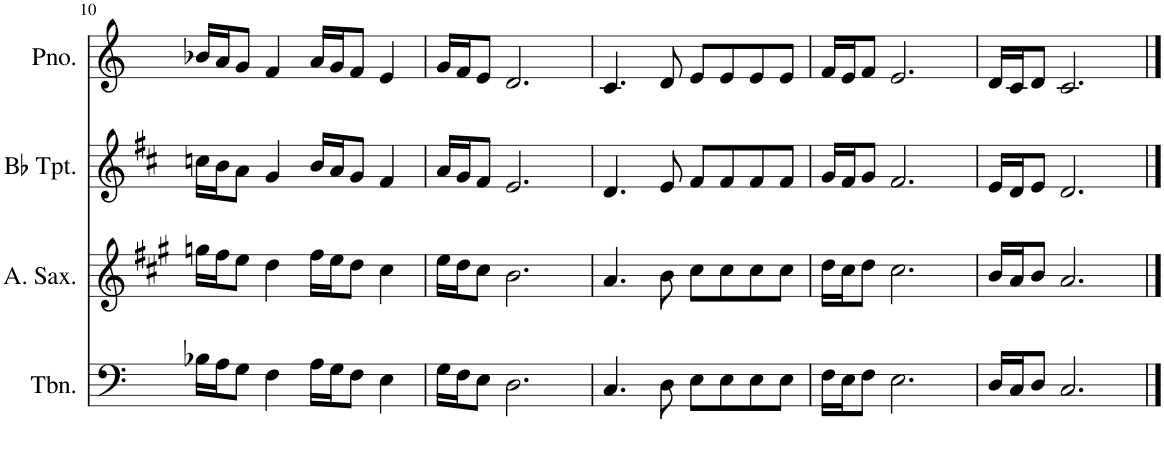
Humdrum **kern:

**kern	**kern	**kern	**kern
*part4	*part3	*part2	*part1
*staff4	*staff3	*staff2	*staff1
*I"Trombone	*I"Alto Saxophone	*I"Bb Trumpet	*I"Piano
*I'Tbn.	*I'A. Sax.	*I'Bb Tpt.	*I'Pno.
!!LO:PB:g=z
*clefF4	*clefG2	*clefG2	*clefG2
*	*Trd5c9	*Trd1c2	*
*k[]	*k[f#c#g#]	*k[f#c#]	*k[]
*M4/4	*M4/4	*M4/4	*M4/4
=10	=10	=10	=10
16B-X\LL	16ggn\LL	16ccn\LL	16b-X/LL
16A\J	16ff#\J	16b\J	16a/J
8G\J	8ee\J	8a\J	8g/J
4F\	4dd\	4g/	4f/
16A\LL	16ff#\LL	16b/LL	16a/LL
16G\J	16ee\J	16a/J	16g/J
8F\J	8dd\J	8g/J	8f/J
4E\	4cc#\	4f#/	4e/
=11	=11	=11	=11
16G\LL	16ee\LL	16a/LL	16g/LL
16F\J	16dd\J	16g/J	16f/J
8E\J	8cc#\J	8f#/J	8e/J
2.D\	2.b\	2.e/	2.d/
=12	=12	=12	=12
4.C/	4.a/	4.d/	4.c/
8D\	8b\	8e/	8d/
8E\L	8cc#\L	8f#/L	8e/L
8E\	8cc#\	8f#/	8e/
8E\	8cc#\	8f#/	8e/
8E\J	8cc#\J	8f#/J	8e/J
=13	=13	=13	=13
16F\LL	16dd\LL	16g/LL	16f/LL
16E\J	16cc#\J	16f#/J	16e/J
8F\J	8dd\J	8g/J	8f/J
2.E\	2.cc#\	2.f#/	2.e/
=14	=14	=14	=14
16D/LL	16b/LL	16e/LL	16d/LL
16C/J	16a/J	16d/J	16c/J
8D/J	8b/J	8e/J	8d/J
2.C/	2.a/	2.d/	2.c/
==	==	==	==
*-	*-	*-	*-
